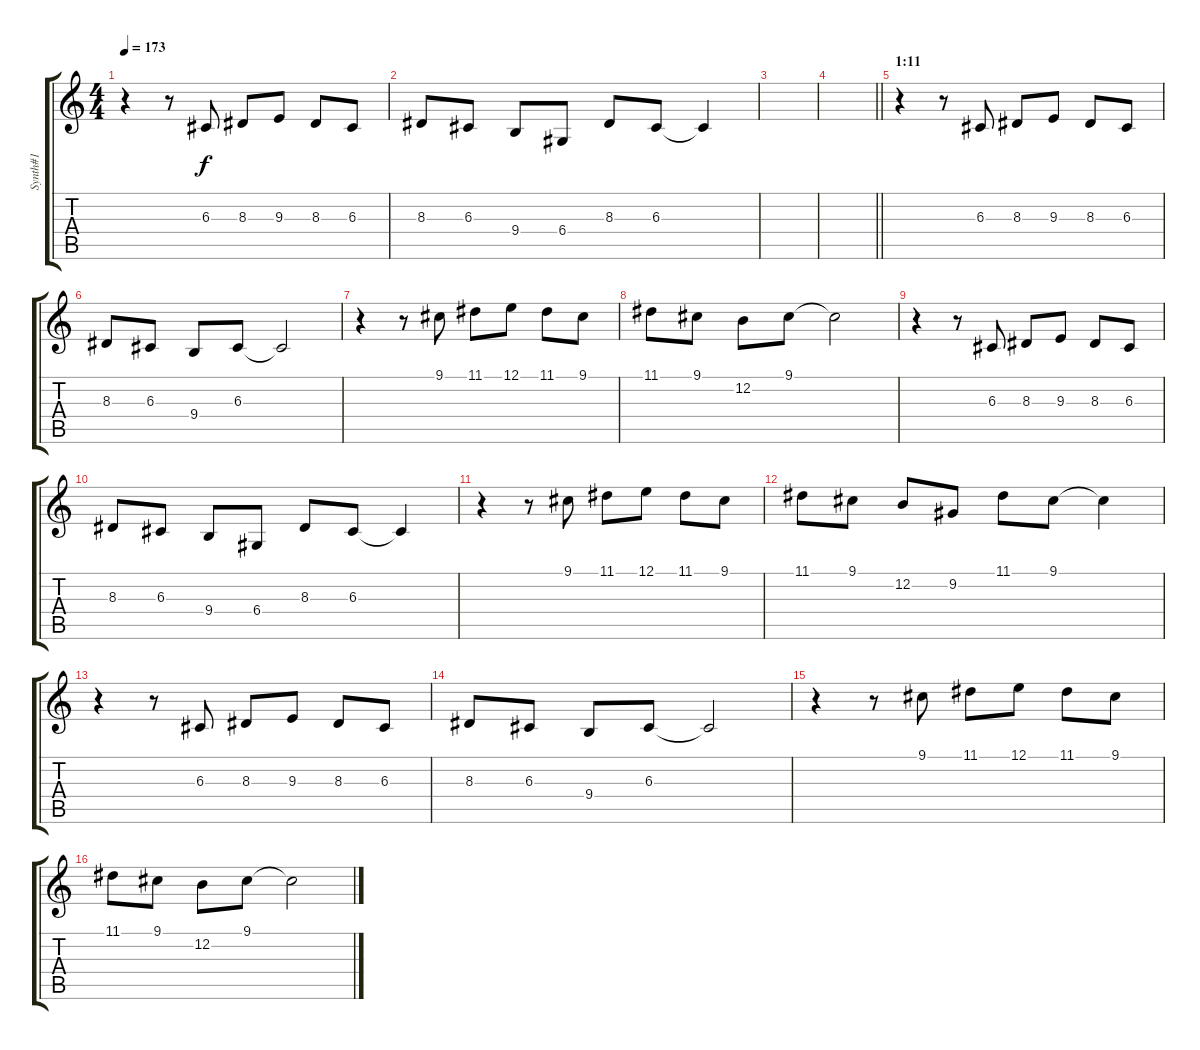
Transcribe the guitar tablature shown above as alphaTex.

\track ("Synth#1" "Synth#1") {instrument lead6voice}
\staff {score tabs}
\tuning (E4 B3 G3 D3 A2 E2) {hide}
\ts (4 4)
\tempo 173
\clef g2
\ks c
r.4{dy f} r.8 6.3.8 8.3.8 9.3.8 8.3.8 6.3.8 |
8.3.8 6.3.8 9.4.8 6.4.8 8.3.8 6.3.8 6.3{t}.4 |
|
\barLineRight lightlight
|
\section ("" "1:11")
r.4 r.8 6.3.8 8.3.8 9.3.8 8.3.8 6.3.8 |
8.3.8 6.3.8 9.4.8 6.3.8 6.3{t}.2 |
r.4 r.8 9.1.8 11.1.8 12.1.8 11.1.8 9.1.8 |
11.1.8 9.1.8 12.2.8 9.1.8 9.1{t}.2 |
r.4 r.8 6.3.8 8.3.8 9.3.8 8.3.8 6.3.8 |
8.3.8 6.3.8 9.4.8 6.4.8 8.3.8 6.3.8 6.3{t}.4 |
r.4 r.8 9.1.8 11.1.8 12.1.8 11.1.8 9.1.8 |
11.1.8 9.1.8 12.2.8 9.2.8 11.1.8 9.1.8 9.1{t}.4 |
r.4 r.8 6.3.8 8.3.8 9.3.8 8.3.8 6.3.8 |
8.3.8 6.3.8 9.4.8 6.3.8 6.3{t}.2 |
r.4 r.8 9.1.8 11.1.8 12.1.8 11.1.8 9.1.8 |
11.1.8 9.1.8 12.2.8 9.1.8 9.1{t}.2
